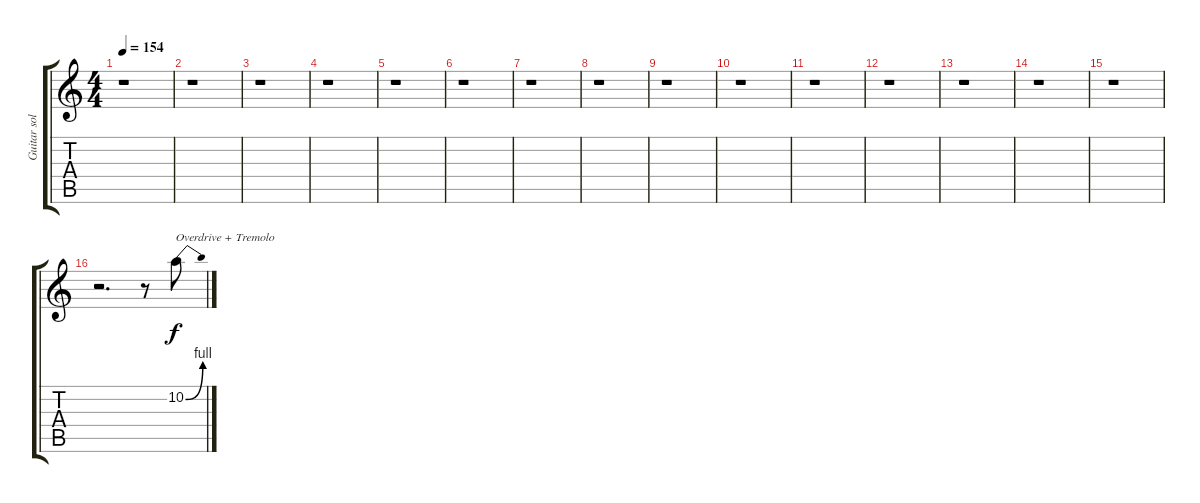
\track ("Guitar solo" "Guitar sol") {instrument distortionguitar}
\staff {score tabs}
\tuning (E4 B3 G3 D3 A2 E2) {hide}
\ts (4 4)
\tempo 154
\clef g2
\ks c
r.1{dy f} |
r.1 |
r.1 |
r.1 |
r.1 |
r.1 |
r.1 |
r.1 |
r.1 |
r.1 |
r.1 |
r.1 |
r.1 |
r.1 |
r.1 |
r.2{d} r.8 10.2{be (bend 0 0 60 4)}.8{txt "Overdrive + Tremolo"}
